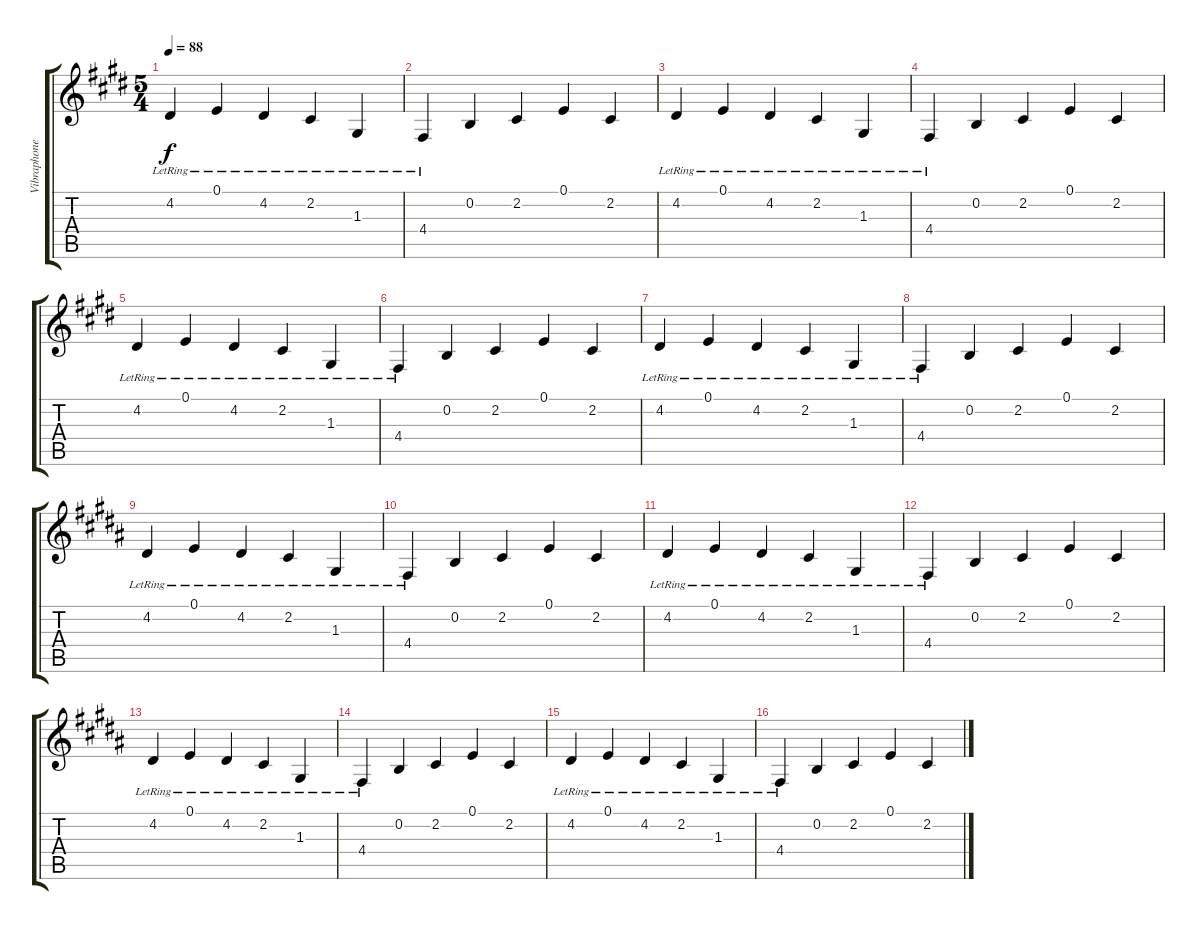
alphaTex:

\track ("Vibraphone" "Vibraphone") {instrument vibraphone}
\staff {score tabs}
\tuning (E4 B3 G3 D3 A2 E2) {hide}
\ts (5 4)
\tempo 88
\clef g2
\ks e
4.2{lr}.4{dy f} 0.1{lr}.4 4.2{lr}.4 2.2{lr}.4 1.3{lr}.4 |
4.4{lr}.4 0.2.4 2.2.4 0.1.4 2.2.4 |
4.2{lr}.4 0.1{lr}.4 4.2{lr}.4 2.2{lr}.4 1.3{lr}.4 |
4.4{lr}.4 0.2.4 2.2.4 0.1.4 2.2.4 |
4.2{lr}.4 0.1{lr}.4 4.2{lr}.4 2.2{lr}.4 1.3{lr}.4 |
4.4{lr}.4 0.2.4 2.2.4 0.1.4 2.2.4 |
4.2{lr}.4 0.1{lr}.4 4.2{lr}.4 2.2{lr}.4 1.3{lr}.4 |
4.4{lr}.4 0.2.4 2.2.4 0.1.4 2.2.4 |
\ks b
4.2{lr}.4 0.1{lr}.4 4.2{lr}.4 2.2{lr}.4 1.3{lr}.4 |
4.4{lr}.4 0.2.4 2.2.4 0.1.4 2.2.4 |
4.2{lr}.4 0.1{lr}.4 4.2{lr}.4 2.2{lr}.4 1.3{lr}.4 |
4.4{lr}.4 0.2.4 2.2.4 0.1.4 2.2.4 |
4.2{lr}.4 0.1{lr}.4 4.2{lr}.4 2.2{lr}.4 1.3{lr}.4 |
4.4{lr}.4 0.2.4 2.2.4 0.1.4 2.2.4 |
4.2{lr}.4 0.1{lr}.4 4.2{lr}.4 2.2{lr}.4 1.3{lr}.4 |
4.4{lr}.4 0.2.4 2.2.4 0.1.4 2.2.4
